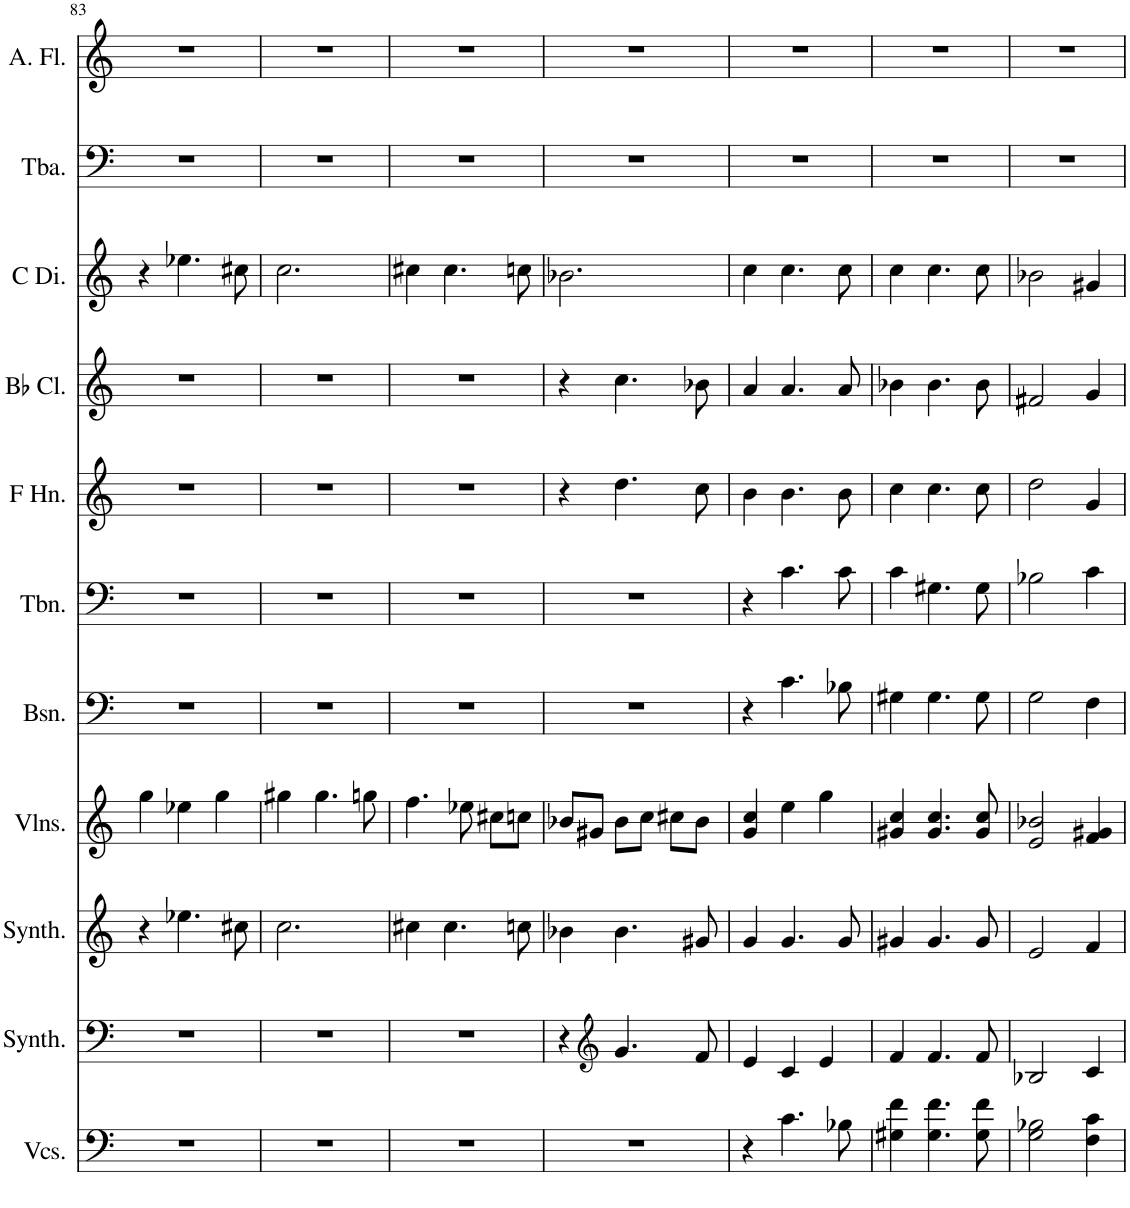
**kern	**kern	**kern	**kern	**kern	**kern	**kern	**kern	**kern	**kern	**kern
*part11	*part10	*part9	*part8	*part7	*part6	*part5	*part4	*part3	*part2	*part1
*staff11	*staff10	*staff9	*staff8	*staff7	*staff6	*staff5	*staff4	*staff3	*staff2	*staff1
*I"Violoncellos, D'Bass/Strings, etc	*I"String Synthesizer, Synth strings, etc	*I"String Synthesizer, Synth strings 2	*I"Violins, 1st violins	*I"Bassoon, Bass 2	*I"Trombone, Bass 1	*I"Horn in F, Tenor	*I"Bb Clarinet, Alto	*I"C Dizi, Treble	*I"Tuba, Bass Solo	*I"Alto Flute, Contralto Solo
*I'Vcs.	*I'Synth.	*I'Synth.	*I'Vlns.	*I'Bsn.	*I'Tbn.	*	*I'Bb Cl.	*I'C Di.	*I'Tba.	*I'A. Fl.
!!LO:PB:g=z
*clefF4	*clefF4	*clefG2	*clefG2	*clefF4	*clefF4	*clefG2	*clefG2	*clefG2	*clefF4	*clefG2
*	*	*	*	*	*	*Trd4c7	*Trd1c2	*Trd-7c-12	*	*Trd3c5
*k[]	*k[]	*k[]	*k[]	*k[]	*k[]	*k[]	*k[]	*k[]	*k[]	*k[]
*M3/4	*M3/4	*M3/4	*M3/4	*M3/4	*M3/4	*M3/4	*M3/4	*M3/4	*M3/4	*M3/4
=83	=83	=83	=83	=83	=83	=83	=83	=83	=83	=83
2.r	2.r	4r	4gg\	2.r	2.r	2.r	2.r	4r	2.r	2.r
.	.	4.ee-X\	4ee-X\	.	.	.	.	4.ee-X\	.	.
.	.	.	4gg\	.	.	.	.	.	.	.
.	.	8cc#X\	.	.	.	.	.	8cc#X\	.	.
=84	=84	=84	=84	=84	=84	=84	=84	=84	=84	=84
2.r	2.r	2.cc\	4gg#X\	2.r	2.r	2.r	2.r	2.cc\	2.r	2.r
.	.	.	4.gg#\	.	.	.	.	.	.	.
.	.	.	8ggn\	.	.	.	.	.	.	.
=85	=85	=85	=85	=85	=85	=85	=85	=85	=85	=85
2.r	2.r	4cc#X\	4.ff\	2.r	2.r	2.r	2.r	4cc#X\	2.r	2.r
.	.	4.cc#\	.	.	.	.	.	4.cc#\	.	.
.	.	.	8ee-X\	.	.	.	.	.	.	.
.	.	.	8cc#X\L	.	.	.	.	.	.	.
.	.	8ccn\	8ccn\J	.	.	.	.	8ccn\	.	.
=86	=86	=86	=86	=86	=86	=86	=86	=86	=86	=86
2.r	4r	4b-X\	8b-X/L	2.r	2.r	4r	4r	2.b-X\	2.r	2.r
.	.	.	8g#X/J	.	.	.	.	.	.	.
*	*clefG2	*	*	*	*	*	*	*	*	*
.	4.g/	4.b-\	8b-\L	.	.	4.dd\	4.cc\	.	.	.
.	.	.	8cc\J	.	.	.	.	.	.	.
.	.	.	8cc#X\L	.	.	.	.	.	.	.
.	8f/	8g#X/	8b-\J	.	.	8cc\	8b-X\	.	.	.
=87	=87	=87	=87	=87	=87	=87	=87	=87	=87	=87
4r	4e/	4g/	4g/ 4cc/	4r	4r	4b\	4a/	4cc\	2.r	2.r
4.c\	4c/	4.g/	4ee\	4.c\	4.c\	4.b\	4.a/	4.cc\	.	.
.	4e/	.	4gg\	.	.	.	.	.	.	.
8B-X\	.	8g/	.	8B-X\	8c\	8b\	8a/	8cc\	.	.
=88	=88	=88	=88	=88	=88	=88	=88	=88	=88	=88
4G#X\ 4f\	4f/	4g#X/	4g#X/ 4cc/	4G#X\	4c\	4cc\	4b-X\	4cc\	2.r	2.r
4.G#\ 4.f\	4.f/	4.g#/	4.g#/ 4.cc/	4.G#\	4.G#X\	4.cc\	4.b-\	4.cc\	.	.
8G#\ 8f\	8f/	8g#/	8g#/ 8cc/	8G#\	8G#\	8cc\	8b-\	8cc\	.	.
=89	=89	=89	=89	=89	=89	=89	=89	=89	=89	=89
2G\ 2B-X\	2B-X/	2e/	2e/ 2b-X/	2G\	2B-X\	2dd\	2f#X/	2b-X\	2.r	2.r
4F\ 4c\	4c/	4f/	4f/ 4g#X/	4F\	4c\	4g/	4g/	4g#X/	.	.
=	=	=	=	=	=	=	=	=	=	=
*-	*-	*-	*-	*-	*-	*-	*-	*-	*-	*-
